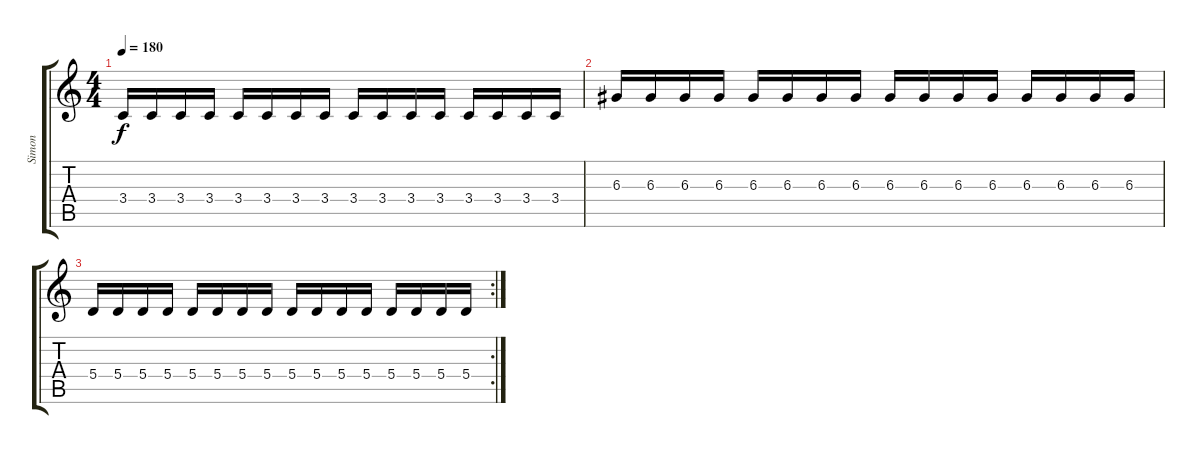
\track ("Simon" "Simon") {instrument distortionguitar}
\staff {score tabs}
\tuning (B3 Gb3 D3 A2 E2 B1) {hide}
\ts (4 4)
\tempo 180
\clef g2
\ks c
3.4.16{dy f} 3.4.16 3.4.16 3.4.16 3.4.16 3.4.16 3.4.16 3.4.16 3.4.16 3.4.16 3.4.16 3.4.16 3.4.16 3.4.16 3.4.16 3.4.16 |
6.3.16 6.3.16 6.3.16 6.3.16 6.3.16 6.3.16 6.3.16 6.3.16 6.3.16 6.3.16 6.3.16 6.3.16 6.3.16 6.3.16 6.3.16 6.3.16 |
\rc 2
5.4.16 5.4.16 5.4.16 5.4.16 5.4.16 5.4.16 5.4.16 5.4.16 5.4.16 5.4.16 5.4.16 5.4.16 5.4.16 5.4.16 5.4.16 5.4.16
